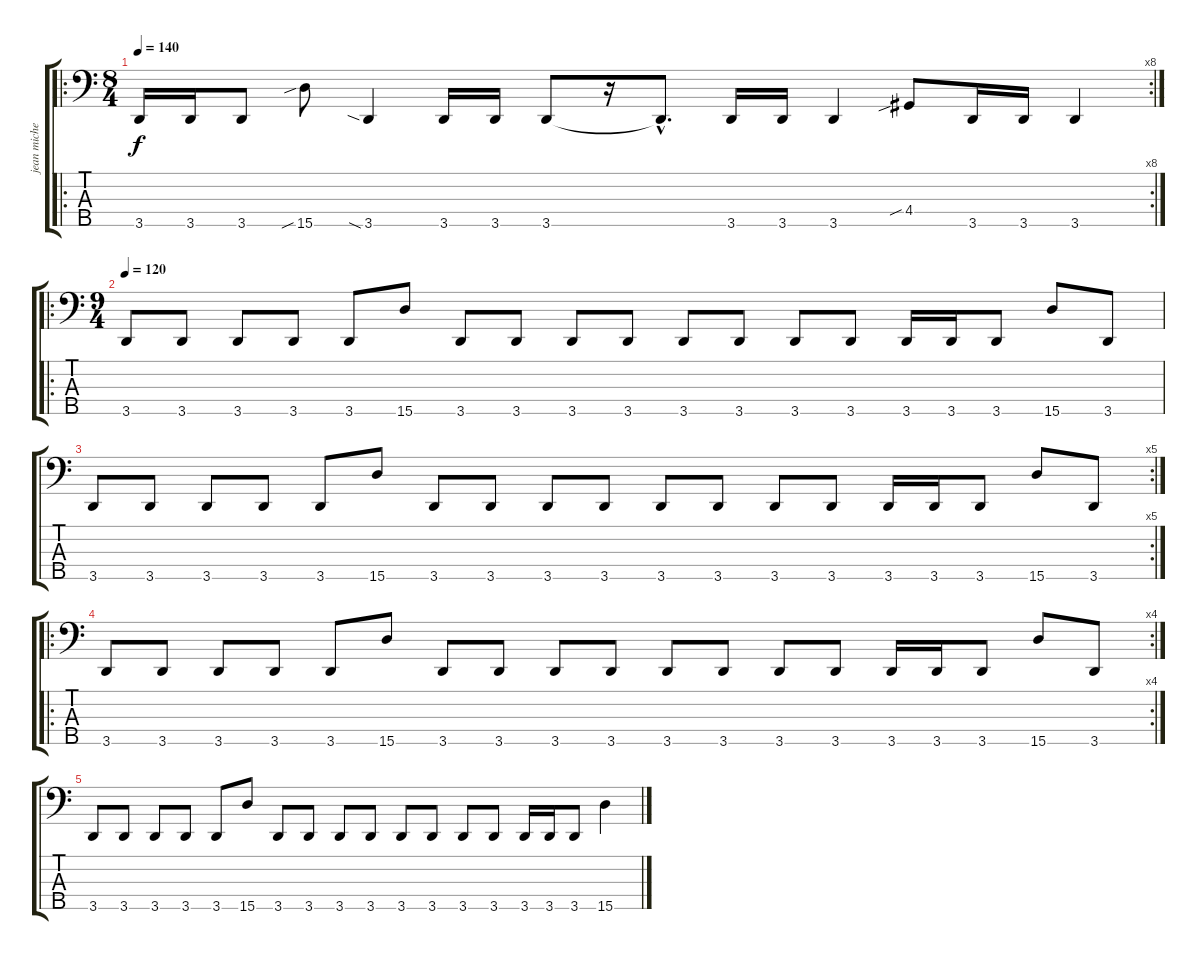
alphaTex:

\track ("jean michel" "jean miche") {instrument electricbasspick}
\staff {score tabs}
\tuning (G2 D2 A1 E1 B0) {hide}
\ro
\rc 8
\ts (8 4)
\tempo 140
\clef f4
\ks c
3.5.16{dy f} 3.5.16 3.5.8 15.5{sib}.8 3.5{sia}.4 3.5.16 3.5.16 3.5.8 r.16 3.5{hac t}.8{d} 3.5.16 3.5.16 3.5.4 4.4{sib}.8 3.5.16 3.5.16 3.5.4 |
\ro
\ts (9 4)
\tempo 120
3.5.8 3.5.8 3.5.8 3.5.8 3.5.8 15.5.8 3.5.8 3.5.8 3.5.8 3.5.8 3.5.8 3.5.8 3.5.8 3.5.8 3.5.16 3.5.16 3.5.8 15.5.8 3.5.8 |
\rc 5
3.5.8 3.5.8 3.5.8 3.5.8 3.5.8 15.5.8 3.5.8 3.5.8 3.5.8 3.5.8 3.5.8 3.5.8 3.5.8 3.5.8 3.5.16 3.5.16 3.5.8 15.5.8 3.5.8 |
\ro
\rc 4
3.5.8 3.5.8 3.5.8 3.5.8 3.5.8 15.5.8 3.5.8 3.5.8 3.5.8 3.5.8 3.5.8 3.5.8 3.5.8 3.5.8 3.5.16 3.5.16 3.5.8 15.5.8 3.5.8 |
3.5.8 3.5.8 3.5.8 3.5.8 3.5.8 15.5.8 3.5.8 3.5.8 3.5.8 3.5.8 3.5.8 3.5.8 3.5.8 3.5.8 3.5.16 3.5.16 3.5.8 15.5.4
